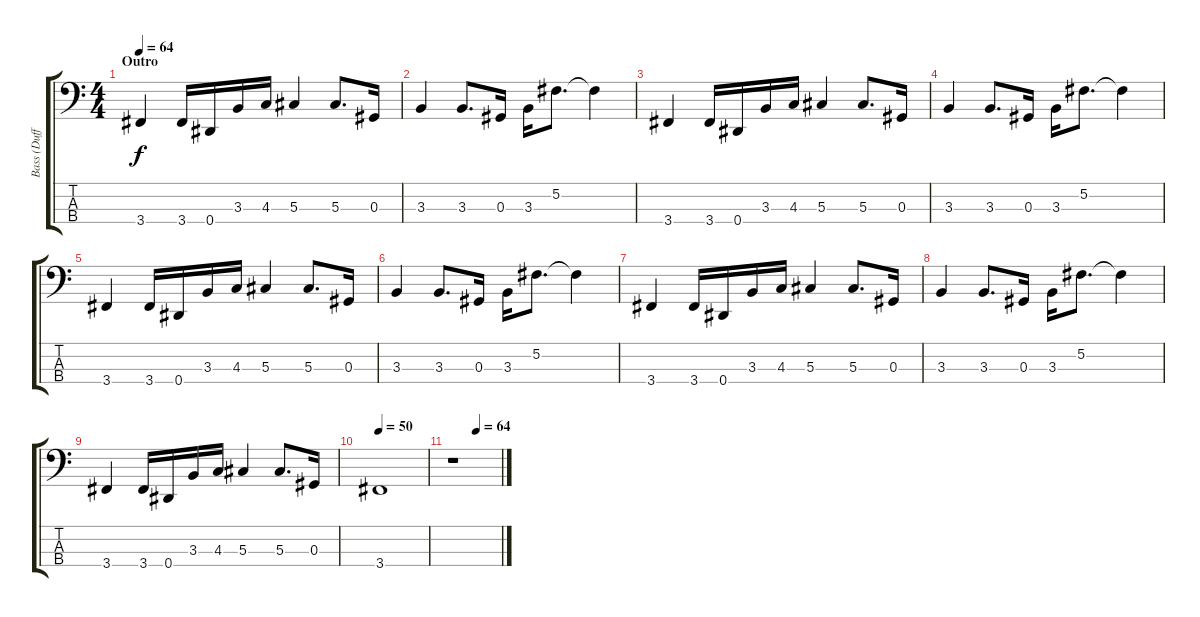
\track ("Bass (Duff)" "Bass (Duff") {instrument electricbasspick}
\staff {score tabs}
\tuning (Gb2 Db2 Ab1 Eb1) {hide}
\ts (4 4)
\section ("" "Outro")
\tempo 64
\clef f4
\ks c
3.4.4{dy f} 3.4.16 0.4.16 3.3.16 4.3.16 5.3.4 5.3.8{d} 0.3.16 |
3.3.4 3.3.8{d} 0.3.16 3.3.16 5.2.8{d} 5.2{t}.4 |
3.4.4 3.4.16 0.4.16 3.3.16 4.3.16 5.3.4 5.3.8{d} 0.3.16 |
3.3.4 3.3.8{d} 0.3.16 3.3.16 5.2.8{d} 5.2{t}.4 |
3.4.4 3.4.16 0.4.16 3.3.16 4.3.16 5.3.4 5.3.8{d} 0.3.16 |
3.3.4 3.3.8{d} 0.3.16 3.3.16 5.2.8{d} 5.2{t}.4 |
3.4.4 3.4.16 0.4.16 3.3.16 4.3.16 5.3.4 5.3.8{d} 0.3.16 |
3.3.4 3.3.8{d} 0.3.16 3.3.16 5.2.8{d} 5.2{t}.4 |
3.4.4 3.4.16 0.4.16 3.3.16 4.3.16 5.3.4 5.3.8{d} 0.3.16 |
\tempo 50
3.4.1 |
\tempo (64 0.5)
r.1
